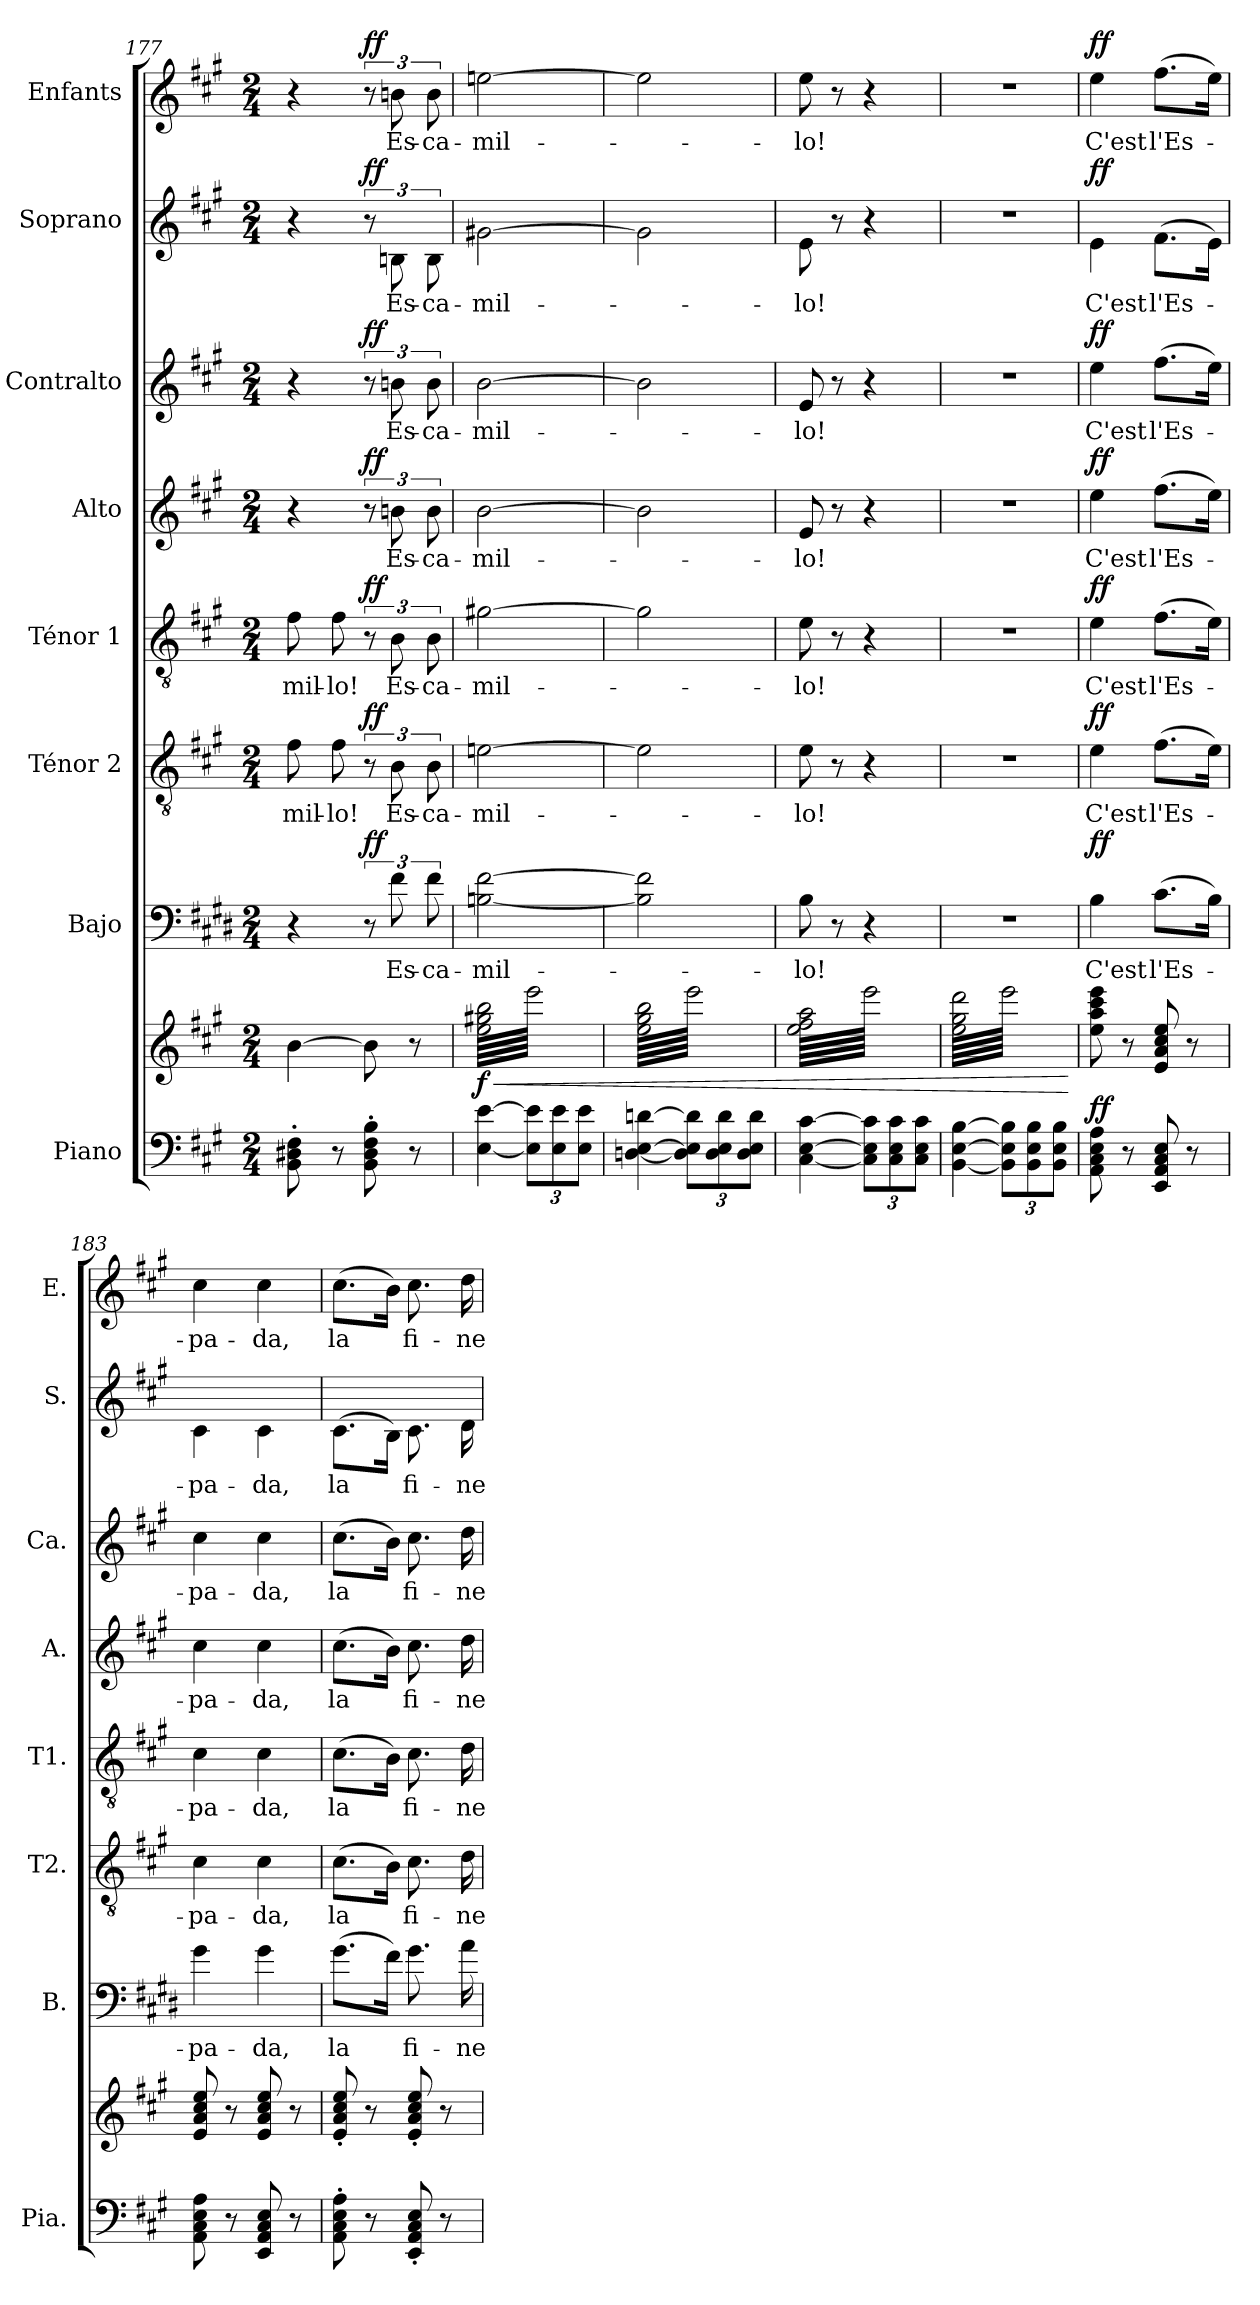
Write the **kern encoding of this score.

**kern	**kern	**dynam	**kern	**text	**dynam	**kern	**text	**dynam	**kern	**text	**dynam	**kern	**text	**dynam	**kern	**text	**dynam	**kern	**text	**dynam	**kern	**text	**dynam
*part8	*part8	*part8	*part7	*part7	*part7	*part6	*part6	*part6	*part5	*part5	*part5	*part4	*part4	*part4	*part3	*part3	*part3	*part2	*part2	*part2	*part1	*part1	*part1
*staff9	*staff8	*staff8/9	*staff7	*staff7	*staff7	*staff6	*staff6	*staff6	*staff5	*staff5	*staff5	*staff4	*staff4	*staff4	*staff3	*staff3	*staff3	*staff2	*staff2	*staff2	*staff1	*staff1	*staff1
*I"Piano	*	*	*I"Bajo	*	*	*I"Ténor 2	*	*	*I"Ténor 1	*	*	*I"Alto	*	*	*I"Contralto	*	*	*I"Soprano	*	*	*I"Enfants	*	*
*I'Pia.	*	*	*I'B.	*	*	*I'T2.	*	*	*I'T1.	*	*	*I'A.	*	*	*I'Ca.	*	*	*I'S.	*	*	*I'E.	*	*
*clefF4	*clefG2	*	*clefF4	*	*	*clefGv2	*	*	*clefGv2	*	*	*clefG2	*	*	*clefG2	*	*	*clefG2	*	*	*clefG2	*	*
*	*	*	*ITrd4c7	*	*	*	*	*	*	*	*	*	*	*	*	*	*	*ITrd-7c-12	*	*	*	*	*
*k[f#c#g#]	*k[f#c#g#]	*	*k[f#c#g#]	*	*	*k[f#c#g#]	*	*	*k[f#c#g#]	*	*	*k[f#c#g#]	*	*	*k[f#c#g#]	*	*	*k[f#c#g#]	*	*	*k[f#c#g#]	*	*
*M2/4	*M2/4	*	*M2/4	*	*	*M2/4	*	*	*M2/4	*	*	*M2/4	*	*	*M2/4	*	*	*M2/4	*	*	*M2/4	*	*
=177	=177	=177	=177	=177	=177	=177	=177	=177	=177	=177	=177	=177	=177	=177	=177	=177	=177	=177	=177	=177	=177	=177	=177
8BB\' 8D#X\' 8F#\'	[4b\	.	4r	.	.	8f#\	-mil-	.	8f#\	-mil-	.	4r	.	.	4r	.	.	4r	.	.	4r	.	.
8r	.	.	.	.	.	8f#\	-lo!	.	8f#\	-lo!	.	.	.	.	.	.	.	.	.	.	.	.	.
!	!	!	!	!	!LO:DY:a	!	!	!LO:DY:a	!	!	!LO:DY:a	!	!	!LO:DY:a	!	!	!LO:DY:a	!	!	!LO:DY:a	!	!	!LO:DY:a
8BB\' 8D#\' 8F#\' 8B\'	8b\]	.	12r	.	ff	12r	.	ff	12r	.	ff	12r	.	ff	12r	.	ff	12r	.	ff	12r	.	ff
.	.	.	12B\	Es-	.	12B\	Es-	.	12B\	Es-	.	12bn\	Es-	.	12bn\	Es-	.	12bn\	Es-	.	12bn\	Es-	.
8r	8r	.	.	.	.	.	.	.	.	.	.	.	.	.	.	.	.	.	.	.	.	.	.
.	.	.	12B\	-ca-	.	12B\	-ca-	.	12B\	-ca-	.	12b\	-ca-	.	12b\	-ca-	.	12b\	-ca-	.	12b\	-ca-	.
=178	=178	=178	=178	=178	=178	=178	=178	=178	=178	=178	=178	=178	=178	=178	=178	=178	=178	=178	=178	=178	=178	=178	=178
!	!	!LO:HP:b	!	!	!	!	!	!	!	!	!	!	!	!	!	!	!	!	!	!	!	!	!
!	!	!LO:DY:n=1:b	!	!	!	!	!	!	!	!	!	!	!	!	!	!	!	!	!	!	!	!	!
*	*tremolo	*	*	*	*	*	*	*	*	*	*	*	*	*	*	*	*	*	*	*	*	*	*
[4E\ [4e\	64ee\ 64gg#X\ 64bb\LLLL	< f	[2En\ [2B\	-mil-	.	[2en\	-mil-	.	[2g#X\	-mil-	.	[2b\	-mil-	.	[2b\	-mil-	.	[2gg#X\	-mil-	.	[2een\	-mil-	.
.	64eee\	.	.	.	.	.	.	.	.	.	.	.	.	.	.	.	.	.	.	.	.	.	.
.	64ee\ 64gg#X\ 64bb\	.	.	.	.	.	.	.	.	.	.	.	.	.	.	.	.	.	.	.	.	.	.
.	64eee\	.	.	.	.	.	.	.	.	.	.	.	.	.	.	.	.	.	.	.	.	.	.
.	64ee\ 64gg#X\ 64bb\	.	.	.	.	.	.	.	.	.	.	.	.	.	.	.	.	.	.	.	.	.	.
.	64eee\	.	.	.	.	.	.	.	.	.	.	.	.	.	.	.	.	.	.	.	.	.	.
.	64ee\ 64gg#X\ 64bb\	.	.	.	.	.	.	.	.	.	.	.	.	.	.	.	.	.	.	.	.	.	.
.	64eee\	.	.	.	.	.	.	.	.	.	.	.	.	.	.	.	.	.	.	.	.	.	.
.	64ee\ 64gg#X\ 64bb\	.	.	.	.	.	.	.	.	.	.	.	.	.	.	.	.	.	.	.	.	.	.
.	64eee\	.	.	.	.	.	.	.	.	.	.	.	.	.	.	.	.	.	.	.	.	.	.
.	64ee\ 64gg#X\ 64bb\	.	.	.	.	.	.	.	.	.	.	.	.	.	.	.	.	.	.	.	.	.	.
.	64eee\	.	.	.	.	.	.	.	.	.	.	.	.	.	.	.	.	.	.	.	.	.	.
.	64ee\ 64gg#X\ 64bb\	.	.	.	.	.	.	.	.	.	.	.	.	.	.	.	.	.	.	.	.	.	.
.	64eee\	.	.	.	.	.	.	.	.	.	.	.	.	.	.	.	.	.	.	.	.	.	.
.	64ee\ 64gg#X\ 64bb\	.	.	.	.	.	.	.	.	.	.	.	.	.	.	.	.	.	.	.	.	.	.
.	64eee\	.	.	.	.	.	.	.	.	.	.	.	.	.	.	.	.	.	.	.	.	.	.
*Xbrackettup	*	*	*	*	*	*	*	*	*	*	*	*	*	*	*	*	*	*	*	*	*	*	*
12E]\ 12e]\L	64ee\ 64gg#X\ 64bb\	.	.	.	.	.	.	.	.	.	.	.	.	.	.	.	.	.	.	.	.	.	.
.	64eee\	.	.	.	.	.	.	.	.	.	.	.	.	.	.	.	.	.	.	.	.	.	.
.	64ee\ 64gg#X\ 64bb\	.	.	.	.	.	.	.	.	.	.	.	.	.	.	.	.	.	.	.	.	.	.
.	64eee\	.	.	.	.	.	.	.	.	.	.	.	.	.	.	.	.	.	.	.	.	.	.
.	64ee\ 64gg#X\ 64bb\	.	.	.	.	.	.	.	.	.	.	.	.	.	.	.	.	.	.	.	.	.	.
.	64eee\	.	.	.	.	.	.	.	.	.	.	.	.	.	.	.	.	.	.	.	.	.	.
12E\ 12e\	.	.	.	.	.	.	.	.	.	.	.	.	.	.	.	.	.	.	.	.	.	.	.
.	64ee\ 64gg#X\ 64bb\	.	.	.	.	.	.	.	.	.	.	.	.	.	.	.	.	.	.	.	.	.	.
.	64eee\	.	.	.	.	.	.	.	.	.	.	.	.	.	.	.	.	.	.	.	.	.	.
.	64ee\ 64gg#X\ 64bb\	.	.	.	.	.	.	.	.	.	.	.	.	.	.	.	.	.	.	.	.	.	.
.	64eee\	.	.	.	.	.	.	.	.	.	.	.	.	.	.	.	.	.	.	.	.	.	.
.	64ee\ 64gg#X\ 64bb\	.	.	.	.	.	.	.	.	.	.	.	.	.	.	.	.	.	.	.	.	.	.
12E\ 12e\J	.	.	.	.	.	.	.	.	.	.	.	.	.	.	.	.	.	.	.	.	.	.	.
.	64eee\	.	.	.	.	.	.	.	.	.	.	.	.	.	.	.	.	.	.	.	.	.	.
.	64ee\ 64gg#X\ 64bb\	.	.	.	.	.	.	.	.	.	.	.	.	.	.	.	.	.	.	.	.	.	.
.	64eee\	.	.	.	.	.	.	.	.	.	.	.	.	.	.	.	.	.	.	.	.	.	.
.	64ee\ 64gg#X\ 64bb\	.	.	.	.	.	.	.	.	.	.	.	.	.	.	.	.	.	.	.	.	.	.
.	64eee\JJJJ	.	.	.	.	.	.	.	.	.	.	.	.	.	.	.	.	.	.	.	.	.	.
!!LO:PB:g=z
=179	=179	=179	=179	=179	=179	=179	=179	=179	=179	=179	=179	=179	=179	=179	=179	=179	=179	=179	=179	=179	=179	=179	=179
[4Dn\ [4E\ [4dn\	64ee\ 64gg#\ 64bb\LLLL	.	2E\] 2B\]	.	.	2e\]	.	.	2g#\]	.	.	2b\]	.	.	2b\]	.	.	2gg#\]	.	.	2ee\]	.	.
.	64eee\	.	.	.	.	.	.	.	.	.	.	.	.	.	.	.	.	.	.	.	.	.	.
.	64ee\ 64gg#\ 64bb\	.	.	.	.	.	.	.	.	.	.	.	.	.	.	.	.	.	.	.	.	.	.
.	64eee\	.	.	.	.	.	.	.	.	.	.	.	.	.	.	.	.	.	.	.	.	.	.
.	64ee\ 64gg#\ 64bb\	.	.	.	.	.	.	.	.	.	.	.	.	.	.	.	.	.	.	.	.	.	.
.	64eee\	.	.	.	.	.	.	.	.	.	.	.	.	.	.	.	.	.	.	.	.	.	.
.	64ee\ 64gg#\ 64bb\	.	.	.	.	.	.	.	.	.	.	.	.	.	.	.	.	.	.	.	.	.	.
.	64eee\	.	.	.	.	.	.	.	.	.	.	.	.	.	.	.	.	.	.	.	.	.	.
.	64ee\ 64gg#\ 64bb\	.	.	.	.	.	.	.	.	.	.	.	.	.	.	.	.	.	.	.	.	.	.
.	64eee\	.	.	.	.	.	.	.	.	.	.	.	.	.	.	.	.	.	.	.	.	.	.
.	64ee\ 64gg#\ 64bb\	.	.	.	.	.	.	.	.	.	.	.	.	.	.	.	.	.	.	.	.	.	.
.	64eee\	.	.	.	.	.	.	.	.	.	.	.	.	.	.	.	.	.	.	.	.	.	.
.	64ee\ 64gg#\ 64bb\	.	.	.	.	.	.	.	.	.	.	.	.	.	.	.	.	.	.	.	.	.	.
.	64eee\	.	.	.	.	.	.	.	.	.	.	.	.	.	.	.	.	.	.	.	.	.	.
.	64ee\ 64gg#\ 64bb\	.	.	.	.	.	.	.	.	.	.	.	.	.	.	.	.	.	.	.	.	.	.
.	64eee\	.	.	.	.	.	.	.	.	.	.	.	.	.	.	.	.	.	.	.	.	.	.
12D]\ 12E]\ 12d]\L	64ee\ 64gg#\ 64bb\	.	.	.	.	.	.	.	.	.	.	.	.	.	.	.	.	.	.	.	.	.	.
.	64eee\	.	.	.	.	.	.	.	.	.	.	.	.	.	.	.	.	.	.	.	.	.	.
.	64ee\ 64gg#\ 64bb\	.	.	.	.	.	.	.	.	.	.	.	.	.	.	.	.	.	.	.	.	.	.
.	64eee\	.	.	.	.	.	.	.	.	.	.	.	.	.	.	.	.	.	.	.	.	.	.
.	64ee\ 64gg#\ 64bb\	.	.	.	.	.	.	.	.	.	.	.	.	.	.	.	.	.	.	.	.	.	.
.	64eee\	.	.	.	.	.	.	.	.	.	.	.	.	.	.	.	.	.	.	.	.	.	.
12D\ 12E\ 12d\	.	.	.	.	.	.	.	.	.	.	.	.	.	.	.	.	.	.	.	.	.	.	.
.	64ee\ 64gg#\ 64bb\	.	.	.	.	.	.	.	.	.	.	.	.	.	.	.	.	.	.	.	.	.	.
.	64eee\	.	.	.	.	.	.	.	.	.	.	.	.	.	.	.	.	.	.	.	.	.	.
.	64ee\ 64gg#\ 64bb\	.	.	.	.	.	.	.	.	.	.	.	.	.	.	.	.	.	.	.	.	.	.
.	64eee\	.	.	.	.	.	.	.	.	.	.	.	.	.	.	.	.	.	.	.	.	.	.
.	64ee\ 64gg#\ 64bb\	.	.	.	.	.	.	.	.	.	.	.	.	.	.	.	.	.	.	.	.	.	.
12D\ 12E\ 12d\J	.	.	.	.	.	.	.	.	.	.	.	.	.	.	.	.	.	.	.	.	.	.	.
.	64eee\	.	.	.	.	.	.	.	.	.	.	.	.	.	.	.	.	.	.	.	.	.	.
.	64ee\ 64gg#\ 64bb\	.	.	.	.	.	.	.	.	.	.	.	.	.	.	.	.	.	.	.	.	.	.
.	64eee\	.	.	.	.	.	.	.	.	.	.	.	.	.	.	.	.	.	.	.	.	.	.
.	64ee\ 64gg#\ 64bb\	.	.	.	.	.	.	.	.	.	.	.	.	.	.	.	.	.	.	.	.	.	.
.	64eee\JJJJ	.	.	.	.	.	.	.	.	.	.	.	.	.	.	.	.	.	.	.	.	.	.
=180	=180	=180	=180	=180	=180	=180	=180	=180	=180	=180	=180	=180	=180	=180	=180	=180	=180	=180	=180	=180	=180	=180	=180
[4C#\ [4E\ [4c#\	64ee\ 64ff#\ 64aa\LLLL	.	8E\	-lo!	.	8e\	-lo!	.	8e\	-lo!	.	8e/	-lo!	.	8e/	-lo!	.	8ee\	-lo!	.	8ee\	-lo!	.
.	64eee\	.	.	.	.	.	.	.	.	.	.	.	.	.	.	.	.	.	.	.	.	.	.
.	64ee\ 64ff#\ 64aa\	.	.	.	.	.	.	.	.	.	.	.	.	.	.	.	.	.	.	.	.	.	.
.	64eee\	.	.	.	.	.	.	.	.	.	.	.	.	.	.	.	.	.	.	.	.	.	.
.	64ee\ 64ff#\ 64aa\	.	.	.	.	.	.	.	.	.	.	.	.	.	.	.	.	.	.	.	.	.	.
.	64eee\	.	.	.	.	.	.	.	.	.	.	.	.	.	.	.	.	.	.	.	.	.	.
.	64ee\ 64ff#\ 64aa\	.	.	.	.	.	.	.	.	.	.	.	.	.	.	.	.	.	.	.	.	.	.
.	64eee\	.	.	.	.	.	.	.	.	.	.	.	.	.	.	.	.	.	.	.	.	.	.
.	64ee\ 64ff#\ 64aa\	.	8r	.	.	8r	.	.	8r	.	.	8r	.	.	8r	.	.	8r	.	.	8r	.	.
.	64eee\	.	.	.	.	.	.	.	.	.	.	.	.	.	.	.	.	.	.	.	.	.	.
.	64ee\ 64ff#\ 64aa\	.	.	.	.	.	.	.	.	.	.	.	.	.	.	.	.	.	.	.	.	.	.
.	64eee\	.	.	.	.	.	.	.	.	.	.	.	.	.	.	.	.	.	.	.	.	.	.
.	64ee\ 64ff#\ 64aa\	.	.	.	.	.	.	.	.	.	.	.	.	.	.	.	.	.	.	.	.	.	.
.	64eee\	.	.	.	.	.	.	.	.	.	.	.	.	.	.	.	.	.	.	.	.	.	.
.	64ee\ 64ff#\ 64aa\	.	.	.	.	.	.	.	.	.	.	.	.	.	.	.	.	.	.	.	.	.	.
.	64eee\	.	.	.	.	.	.	.	.	.	.	.	.	.	.	.	.	.	.	.	.	.	.
12C#]\ 12E]\ 12c#]\L	64ee\ 64ff#\ 64aa\	.	4r	.	.	4r	.	.	4r	.	.	4r	.	.	4r	.	.	4r	.	.	4r	.	.
.	64eee\	.	.	.	.	.	.	.	.	.	.	.	.	.	.	.	.	.	.	.	.	.	.
.	64ee\ 64ff#\ 64aa\	.	.	.	.	.	.	.	.	.	.	.	.	.	.	.	.	.	.	.	.	.	.
.	64eee\	.	.	.	.	.	.	.	.	.	.	.	.	.	.	.	.	.	.	.	.	.	.
.	64ee\ 64ff#\ 64aa\	.	.	.	.	.	.	.	.	.	.	.	.	.	.	.	.	.	.	.	.	.	.
.	64eee\	.	.	.	.	.	.	.	.	.	.	.	.	.	.	.	.	.	.	.	.	.	.
12C#\ 12E\ 12c#\	.	.	.	.	.	.	.	.	.	.	.	.	.	.	.	.	.	.	.	.	.	.	.
.	64ee\ 64ff#\ 64aa\	.	.	.	.	.	.	.	.	.	.	.	.	.	.	.	.	.	.	.	.	.	.
.	64eee\	.	.	.	.	.	.	.	.	.	.	.	.	.	.	.	.	.	.	.	.	.	.
.	64ee\ 64ff#\ 64aa\	.	.	.	.	.	.	.	.	.	.	.	.	.	.	.	.	.	.	.	.	.	.
.	64eee\	.	.	.	.	.	.	.	.	.	.	.	.	.	.	.	.	.	.	.	.	.	.
.	64ee\ 64ff#\ 64aa\	.	.	.	.	.	.	.	.	.	.	.	.	.	.	.	.	.	.	.	.	.	.
12C#\ 12E\ 12c#\J	.	.	.	.	.	.	.	.	.	.	.	.	.	.	.	.	.	.	.	.	.	.	.
.	64eee\	.	.	.	.	.	.	.	.	.	.	.	.	.	.	.	.	.	.	.	.	.	.
.	64ee\ 64ff#\ 64aa\	.	.	.	.	.	.	.	.	.	.	.	.	.	.	.	.	.	.	.	.	.	.
.	64eee\	.	.	.	.	.	.	.	.	.	.	.	.	.	.	.	.	.	.	.	.	.	.
.	64ee\ 64ff#\ 64aa\	.	.	.	.	.	.	.	.	.	.	.	.	.	.	.	.	.	.	.	.	.	.
.	64eee\JJJJ	.	.	.	.	.	.	.	.	.	.	.	.	.	.	.	.	.	.	.	.	.	.
=181	=181	=181	=181	=181	=181	=181	=181	=181	=181	=181	=181	=181	=181	=181	=181	=181	=181	=181	=181	=181	=181	=181	=181
[4BB\ [4E\ [4B\	64ee\ 64gg#\ 64ddd\LLLL	.	2r	.	.	2r	.	.	2r	.	.	2r	.	.	2r	.	.	2r	.	.	2r	.	.
.	64eee\	.	.	.	.	.	.	.	.	.	.	.	.	.	.	.	.	.	.	.	.	.	.
.	64ee\ 64gg#\ 64ddd\	.	.	.	.	.	.	.	.	.	.	.	.	.	.	.	.	.	.	.	.	.	.
.	64eee\	.	.	.	.	.	.	.	.	.	.	.	.	.	.	.	.	.	.	.	.	.	.
.	64ee\ 64gg#\ 64ddd\	.	.	.	.	.	.	.	.	.	.	.	.	.	.	.	.	.	.	.	.	.	.
.	64eee\	.	.	.	.	.	.	.	.	.	.	.	.	.	.	.	.	.	.	.	.	.	.
.	64ee\ 64gg#\ 64ddd\	.	.	.	.	.	.	.	.	.	.	.	.	.	.	.	.	.	.	.	.	.	.
.	64eee\	.	.	.	.	.	.	.	.	.	.	.	.	.	.	.	.	.	.	.	.	.	.
.	64ee\ 64gg#\ 64ddd\	.	.	.	.	.	.	.	.	.	.	.	.	.	.	.	.	.	.	.	.	.	.
.	64eee\	.	.	.	.	.	.	.	.	.	.	.	.	.	.	.	.	.	.	.	.	.	.
.	64ee\ 64gg#\ 64ddd\	.	.	.	.	.	.	.	.	.	.	.	.	.	.	.	.	.	.	.	.	.	.
.	64eee\	.	.	.	.	.	.	.	.	.	.	.	.	.	.	.	.	.	.	.	.	.	.
.	64ee\ 64gg#\ 64ddd\	.	.	.	.	.	.	.	.	.	.	.	.	.	.	.	.	.	.	.	.	.	.
.	64eee\	.	.	.	.	.	.	.	.	.	.	.	.	.	.	.	.	.	.	.	.	.	.
.	64ee\ 64gg#\ 64ddd\	.	.	.	.	.	.	.	.	.	.	.	.	.	.	.	.	.	.	.	.	.	.
.	64eee\	.	.	.	.	.	.	.	.	.	.	.	.	.	.	.	.	.	.	.	.	.	.
12BB]\ 12E]\ 12B]\L	64ee\ 64gg#\ 64ddd\	.	.	.	.	.	.	.	.	.	.	.	.	.	.	.	.	.	.	.	.	.	.
.	64eee\	.	.	.	.	.	.	.	.	.	.	.	.	.	.	.	.	.	.	.	.	.	.
.	64ee\ 64gg#\ 64ddd\	.	.	.	.	.	.	.	.	.	.	.	.	.	.	.	.	.	.	.	.	.	.
.	64eee\	.	.	.	.	.	.	.	.	.	.	.	.	.	.	.	.	.	.	.	.	.	.
.	64ee\ 64gg#\ 64ddd\	.	.	.	.	.	.	.	.	.	.	.	.	.	.	.	.	.	.	.	.	.	.
.	64eee\	.	.	.	.	.	.	.	.	.	.	.	.	.	.	.	.	.	.	.	.	.	.
12BB\ 12E\ 12B\	.	.	.	.	.	.	.	.	.	.	.	.	.	.	.	.	.	.	.	.	.	.	.
.	64ee\ 64gg#\ 64ddd\	.	.	.	.	.	.	.	.	.	.	.	.	.	.	.	.	.	.	.	.	.	.
.	64eee\	.	.	.	.	.	.	.	.	.	.	.	.	.	.	.	.	.	.	.	.	.	.
.	64ee\ 64gg#\ 64ddd\	.	.	.	.	.	.	.	.	.	.	.	.	.	.	.	.	.	.	.	.	.	.
.	64eee\	.	.	.	.	.	.	.	.	.	.	.	.	.	.	.	.	.	.	.	.	.	.
.	64ee\ 64gg#\ 64ddd\	.	.	.	.	.	.	.	.	.	.	.	.	.	.	.	.	.	.	.	.	.	.
12BB\ 12E\ 12B\J	.	.	.	.	.	.	.	.	.	.	.	.	.	.	.	.	.	.	.	.	.	.	.
.	64eee\	.	.	.	.	.	.	.	.	.	.	.	.	.	.	.	.	.	.	.	.	.	.
.	64ee\ 64gg#\ 64ddd\	.	.	.	.	.	.	.	.	.	.	.	.	.	.	.	.	.	.	.	.	.	.
.	64eee\	.	.	.	.	.	.	.	.	.	.	.	.	.	.	.	.	.	.	.	.	.	.
.	64ee\ 64gg#\ 64ddd\	.	.	.	.	.	.	.	.	.	.	.	.	.	.	.	.	.	.	.	.	.	.
.	64eee\JJJJ	.	.	.	.	.	.	.	.	.	.	.	.	.	.	.	.	.	.	.	.	.	.
*	*Xtremolo	*	*	*	*	*	*	*	*	*	*	*	*	*	*	*	*	*	*	*	*	*	*
.	.	[	.	.	.	.	.	.	.	.	.	.	.	.	.	.	.	.	.	.	.	.	.
=182	=182	=182	=182	=182	=182	=182	=182	=182	=182	=182	=182	=182	=182	=182	=182	=182	=182	=182	=182	=182	=182	=182	=182
!	!	!LO:DY:a=2	!	!	!LO:DY:a	!	!	!LO:DY:a	!	!	!LO:DY:a	!	!	!LO:DY:a	!	!	!LO:DY:a	!	!	!LO:DY:a	!	!	!LO:DY:a
8AA\ 8C#\ 8E\ 8A\	8ee\ 8aa\ 8ccc#\ 8eee\	ff	4E\	C'est	ff	4e\	C'est	ff	4e\	C'est	ff	4ee\	C'est	ff	4ee\	C'est	ff	4ee\	C'est	ff	4ee\	C'est	ff
.	.	.	.	.	.	.	.	.	.	.	.	.	.	.	.	.	.	.	.	.	.	.	.
.	.	.	.	.	.	.	.	.	.	.	.	.	.	.	.	.	.	.	.	.	.	.	.
.	.	.	.	.	.	.	.	.	.	.	.	.	.	.	.	.	.	.	.	.	.	.	.
.	.	.	.	.	.	.	.	.	.	.	.	.	.	.	.	.	.	.	.	.	.	.	.
.	.	.	.	.	.	.	.	.	.	.	.	.	.	.	.	.	.	.	.	.	.	.	.
.	.	.	.	.	.	.	.	.	.	.	.	.	.	.	.	.	.	.	.	.	.	.	.
.	.	.	.	.	.	.	.	.	.	.	.	.	.	.	.	.	.	.	.	.	.	.	.
8r	8r	.	.	.	.	.	.	.	.	.	.	.	.	.	.	.	.	.	.	.	.	.	.
.	.	.	.	.	.	.	.	.	.	.	.	.	.	.	.	.	.	.	.	.	.	.	.
.	.	.	.	.	.	.	.	.	.	.	.	.	.	.	.	.	.	.	.	.	.	.	.
.	.	.	.	.	.	.	.	.	.	.	.	.	.	.	.	.	.	.	.	.	.	.	.
.	.	.	.	.	.	.	.	.	.	.	.	.	.	.	.	.	.	.	.	.	.	.	.
.	.	.	.	.	.	.	.	.	.	.	.	.	.	.	.	.	.	.	.	.	.	.	.
.	.	.	.	.	.	.	.	.	.	.	.	.	.	.	.	.	.	.	.	.	.	.	.
.	.	.	.	.	.	.	.	.	.	.	.	.	.	.	.	.	.	.	.	.	.	.	.
8EE/ 8AA/ 8C#/ 8E/	8e/ 8a/ 8cc#/ 8ee/	.	(8.F#\L	l'Es-	.	(8.f#\L	l'Es-	.	(8.f#\L	l'Es-	.	(8.ff#\L	l'Es-	.	(8.ff#\L	l'Es-	.	(8.ff#\L	l'Es-	.	(8.ff#\L	l'Es-	.
8r	8r	.	.	.	.	.	.	.	.	.	.	.	.	.	.	.	.	.	.	.	.	.	.
.	.	.	16E\Jk)	.	.	16e\Jk)	.	.	16e\Jk)	.	.	16ee\Jk)	.	.	16ee\Jk)	.	.	16ee\Jk)	.	.	16ee\Jk)	.	.
=183	=183	=183	=183	=183	=183	=183	=183	=183	=183	=183	=183	=183	=183	=183	=183	=183	=183	=183	=183	=183	=183	=183	=183
8AA\ 8C#\ 8E\ 8A\	8e/ 8a/ 8cc#/ 8ee/	.	4c#\	-pa-	.	4c#\	-pa-	.	4c#\	-pa-	.	4cc#\	-pa-	.	4cc#\	-pa-	.	4cc#\	-pa-	.	4cc#\	-pa-	.
8r	8r	.	.	.	.	.	.	.	.	.	.	.	.	.	.	.	.	.	.	.	.	.	.
8EE/ 8AA/ 8C#/ 8E/	8e/ 8a/ 8cc#/ 8ee/	.	4c#\	-da,	.	4c#\	-da,	.	4c#\	-da,	.	4cc#\	-da,	.	4cc#\	-da,	.	4cc#\	-da,	.	4cc#\	-da,	.
8r	8r	.	.	.	.	.	.	.	.	.	.	.	.	.	.	.	.	.	.	.	.	.	.
=184	=184	=184	=184	=184	=184	=184	=184	=184	=184	=184	=184	=184	=184	=184	=184	=184	=184	=184	=184	=184	=184	=184	=184
8AA\' 8C#\' 8E\' 8A\'	8e/' 8a/' 8cc#/' 8ee/'	.	(8.c#\L	la	.	(8.c#\L	la	.	(8.c#\L	la	.	(8.cc#\L	la	.	(8.cc#\L	la	.	(8.cc#\L	la	.	(8.cc#\L	la	.
8r	8r	.	.	.	.	.	.	.	.	.	.	.	.	.	.	.	.	.	.	.	.	.	.
.	.	.	16B\Jk)	.	.	16B\Jk)	.	.	16B\Jk)	.	.	16b\Jk)	.	.	16b\Jk)	.	.	16b\Jk)	.	.	16b\Jk)	.	.
8EE/' 8AA/' 8C#/' 8E/'	8e/' 8a/' 8cc#/' 8ee/'	.	8.c#\	fi-	.	8.c#\	fi-	.	8.c#\	fi-	.	8.cc#\	fi-	.	8.cc#\	fi-	.	8.cc#\	fi-	.	8.cc#\	fi-	.
8r	8r	.	.	.	.	.	.	.	.	.	.	.	.	.	.	.	.	.	.	.	.	.	.
.	.	.	16d\	-ne	.	16d\	-ne	.	16d\	-ne	.	16dd\	-ne	.	16dd\	-ne	.	16dd\	-ne	.	16dd\	-ne	.
=	=	=	=	=	=	=	=	=	=	=	=	=	=	=	=	=	=	=	=	=	=	=	=
*-	*-	*-	*-	*-	*-	*-	*-	*-	*-	*-	*-	*-	*-	*-	*-	*-	*-	*-	*-	*-	*-	*-	*-
